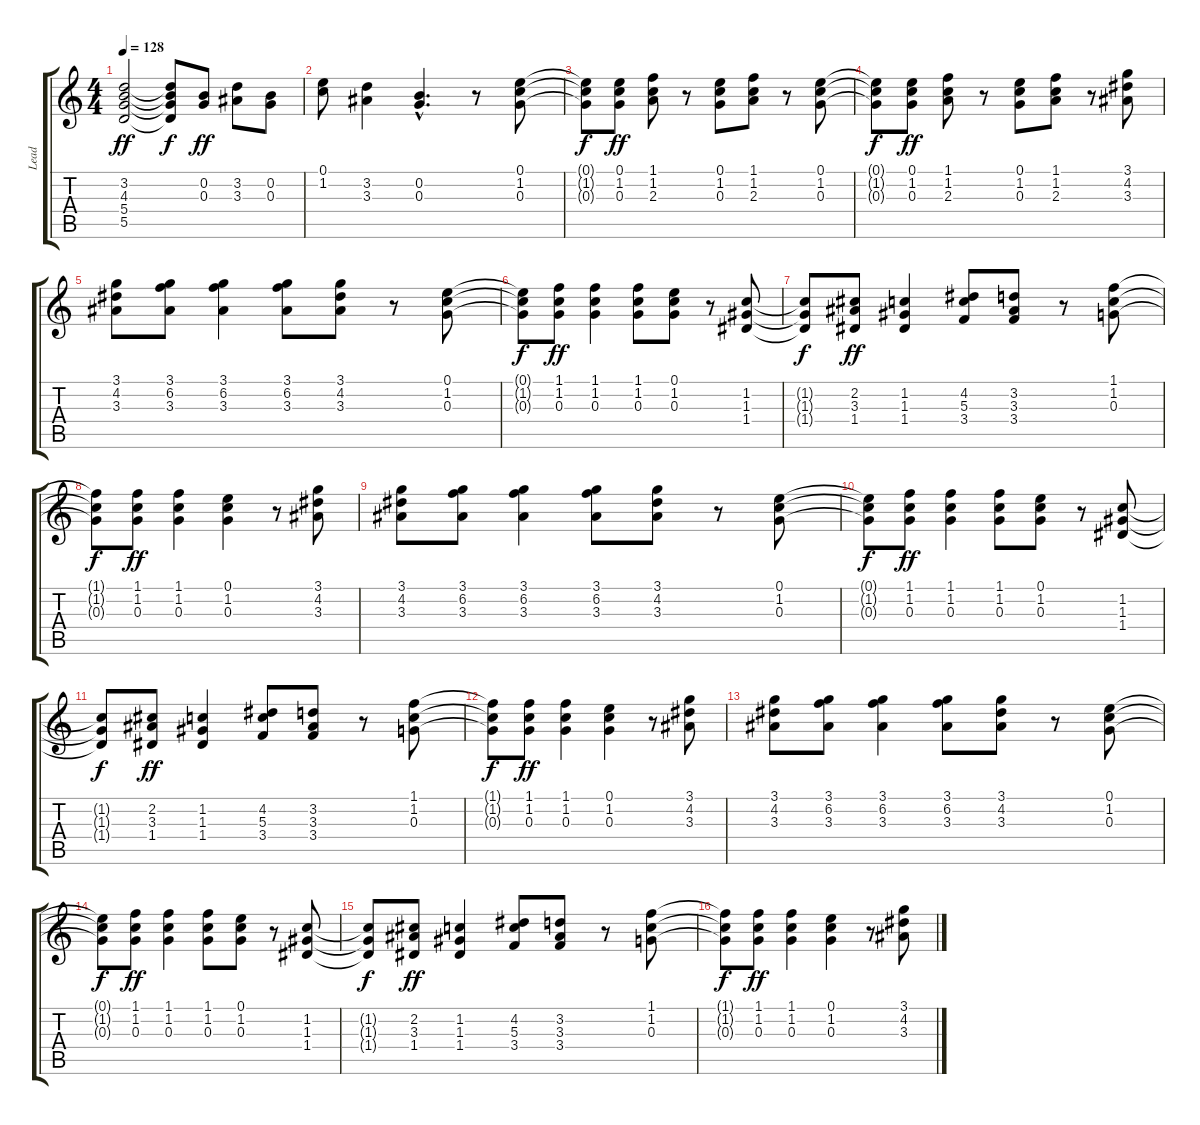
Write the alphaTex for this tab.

\track ("Lead" "Lead") {instrument overdrivenguitar}
\staff {score tabs}
\tuning (E4 B3 G3 D3 A2 E2) {hide}
\ts (4 4)
\tempo 128
\clef g2
\ks c
(3.2 4.3 5.4 5.5).2{dy ff} (3.2{t} 4.3{t} 5.4{t} 5.5{t}).8{dy f} (0.2 0.3).8{dy ff} (3.2 3.3).8 (0.2 0.3).8 |
(0.1 1.2).8 (3.2 3.3).4 (0.2{hac} 0.3{hac}).4{d} r.8 (0.1 1.2 0.3).8 |
(0.1{t} 1.2{t} 0.3{t}).8{dy f} (0.1 1.2 0.3).8{dy ff} (1.1 1.2 2.3).8 r.8 (0.1 1.2 0.3).8 (1.1 1.2 2.3).8 r.8 (0.1 1.2 0.3).8 |
(0.1{t} 1.2{t} 0.3{t}).8{dy f} (0.1 1.2 0.3).8{dy ff} (1.1 1.2 2.3).8 r.8 (0.1 1.2 0.3).8 (1.1 1.2 2.3).8 r.8 (3.1 4.2 3.3).8 |
(3.1 4.2 3.3).8 (3.1 6.2 3.3).8 (3.1 6.2 3.3).4 (3.1 6.2 3.3).8 (3.1 4.2 3.3).8 r.8 (0.1 1.2 0.3).8 |
(0.1{t} 1.2{t} 0.3{t}).8{dy f} (1.1 1.2 0.3).8{dy ff} (1.1 1.2 0.3).4 (1.1 1.2 0.3).8 (0.1 1.2 0.3).8 r.8 (1.2 1.3 1.4).8 |
(1.2{t} 1.3{t} 1.4{t}).8{dy f} (2.2 3.3 1.4).8{dy ff} (1.2 1.3 1.4).4 (4.2 5.3 3.4).8 (3.2 3.3 3.4).8 r.8 (1.1 1.2 0.3).8 |
(1.1{t} 1.2{t} 0.3{t}).8{dy f} (1.1 1.2 0.3).8{dy ff} (1.1 1.2 0.3).4 (0.1 1.2 0.3).4 r.8 (3.1 4.2 3.3).8 |
(3.1 4.2 3.3).8 (3.1 6.2 3.3).8 (3.1 6.2 3.3).4 (3.1 6.2 3.3).8 (3.1 4.2 3.3).8 r.8 (0.1 1.2 0.3).8 |
(0.1{t} 1.2{t} 0.3{t}).8{dy f} (1.1 1.2 0.3).8{dy ff} (1.1 1.2 0.3).4 (1.1 1.2 0.3).8 (0.1 1.2 0.3).8 r.8 (1.2 1.3 1.4).8 |
(1.2{t} 1.3{t} 1.4{t}).8{dy f} (2.2 3.3 1.4).8{dy ff} (1.2 1.3 1.4).4 (4.2 5.3 3.4).8 (3.2 3.3 3.4).8 r.8 (1.1 1.2 0.3).8 |
(1.1{t} 1.2{t} 0.3{t}).8{dy f} (1.1 1.2 0.3).8{dy ff} (1.1 1.2 0.3).4 (0.1 1.2 0.3).4 r.8 (3.1 4.2 3.3).8 |
(3.1 4.2 3.3).8 (3.1 6.2 3.3).8 (3.1 6.2 3.3).4 (3.1 6.2 3.3).8 (3.1 4.2 3.3).8 r.8 (0.1 1.2 0.3).8 |
(0.1{t} 1.2{t} 0.3{t}).8{dy f} (1.1 1.2 0.3).8{dy ff} (1.1 1.2 0.3).4 (1.1 1.2 0.3).8 (0.1 1.2 0.3).8 r.8 (1.2 1.3 1.4).8 |
(1.2{t} 1.3{t} 1.4{t}).8{dy f} (2.2 3.3 1.4).8{dy ff} (1.2 1.3 1.4).4 (4.2 5.3 3.4).8 (3.2 3.3 3.4).8 r.8 (1.1 1.2 0.3).8 |
(1.1{t} 1.2{t} 0.3{t}).8{dy f} (1.1 1.2 0.3).8{dy ff} (1.1 1.2 0.3).4 (0.1 1.2 0.3).4 r.8 (3.1 4.2 3.3).8
